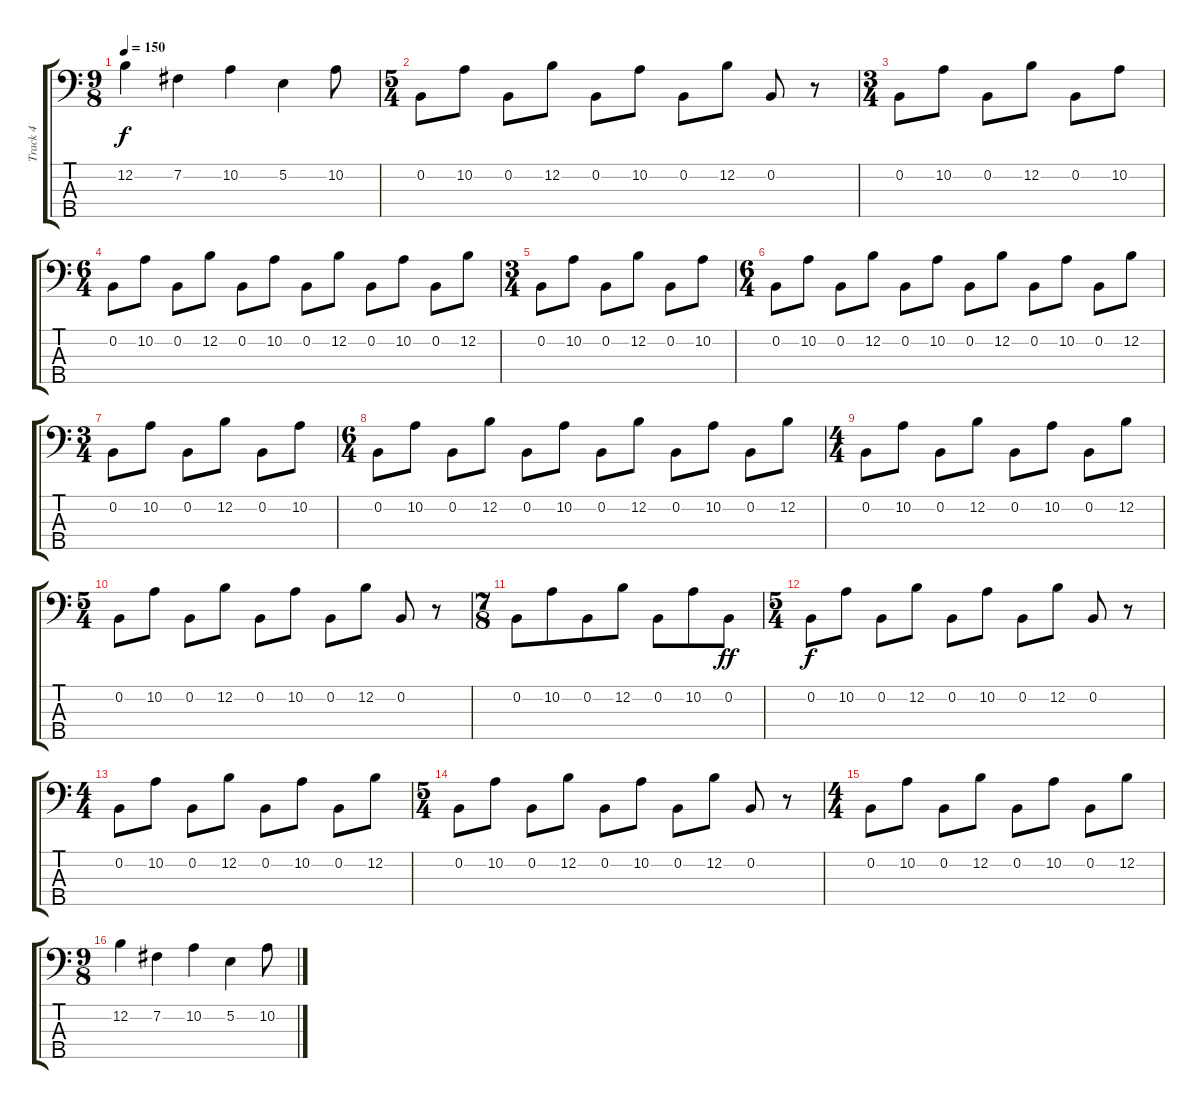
\track ("Track 4" "Track 4") {instrument electricbassfinger}
\staff {score tabs}
\tuning (E2 B1 Gb1 Db1 Ab0) {hide}
\ts (9 8)
\tempo 150
\clef f4
\ks c
12.2.4{dy f} 7.2.4 10.2.4 5.2.4 10.2.8 |
\ts (5 4)
0.2.8 10.2.8 0.2.8 12.2.8 0.2.8 10.2.8 0.2.8 12.2.8 0.2.8 r.8 |
\ts (3 4)
0.2.8 10.2.8 0.2.8 12.2.8 0.2.8 10.2.8 |
\ts (6 4)
0.2.8 10.2.8 0.2.8 12.2.8 0.2.8 10.2.8 0.2.8 12.2.8 0.2.8 10.2.8 0.2.8 12.2.8 |
\ts (3 4)
0.2.8 10.2.8 0.2.8 12.2.8 0.2.8 10.2.8 |
\ts (6 4)
0.2.8 10.2.8 0.2.8 12.2.8 0.2.8 10.2.8 0.2.8 12.2.8 0.2.8 10.2.8 0.2.8 12.2.8 |
\ts (3 4)
0.2.8 10.2.8 0.2.8 12.2.8 0.2.8 10.2.8 |
\ts (6 4)
0.2.8 10.2.8 0.2.8 12.2.8 0.2.8 10.2.8 0.2.8 12.2.8 0.2.8 10.2.8 0.2.8 12.2.8 |
\ts (4 4)
0.2.8 10.2.8 0.2.8 12.2.8 0.2.8 10.2.8 0.2.8 12.2.8 |
\ts (5 4)
0.2.8 10.2.8 0.2.8 12.2.8 0.2.8 10.2.8 0.2.8 12.2.8 0.2.8 r.8 |
\ts (7 8)
0.2.8 10.2.8 0.2.8 12.2.8 0.2.8 10.2.8 0.2.8{dy ff} |
\ts (5 4)
0.2.8{dy f} 10.2.8 0.2.8 12.2.8 0.2.8 10.2.8 0.2.8 12.2.8 0.2.8 r.8 |
\ts (4 4)
0.2.8 10.2.8 0.2.8 12.2.8 0.2.8 10.2.8 0.2.8 12.2.8 |
\ts (5 4)
0.2.8 10.2.8 0.2.8 12.2.8 0.2.8 10.2.8 0.2.8 12.2.8 0.2.8 r.8 |
\ts (4 4)
0.2.8 10.2.8 0.2.8 12.2.8 0.2.8 10.2.8 0.2.8 12.2.8 |
\ts (9 8)
12.2.4 7.2.4 10.2.4 5.2.4 10.2.8
